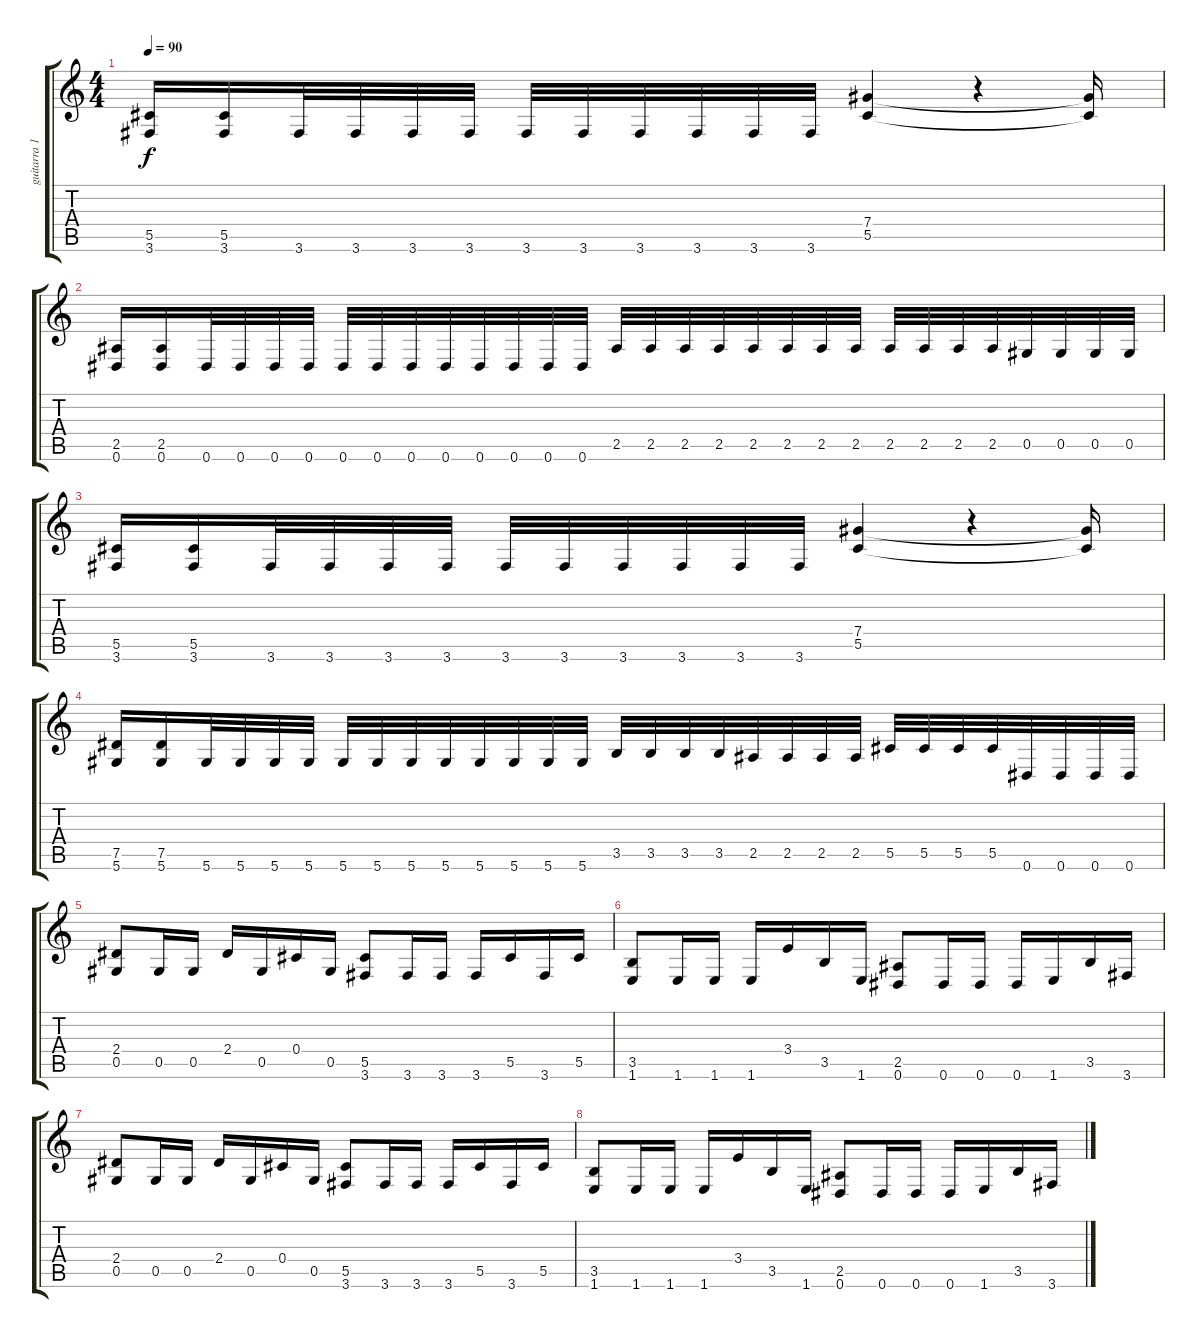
\track ("guitarra 1" "guitarra 1") {instrument distortionguitar}
\staff {score tabs}
\tuning (Eb4 Bb3 Gb3 Db3 Ab2 Eb2) {hide}
\ts (4 4)
\tempo 90
\clef g2
\ks c
(5.5 3.6).16{dy f} (5.5 3.6).16 3.6.32 3.6.32 3.6.32 3.6.32 3.6.32 3.6.32 3.6.32 3.6.32 3.6.32 3.6.32 (7.4 5.5).4 r.4 (7.4{t} 5.5{t}).16 |
(2.5 0.6).16 (2.5 0.6).16 0.6.32 0.6.32 0.6.32 0.6.32 0.6.32 0.6.32 0.6.32 0.6.32 0.6.32 0.6.32 0.6.32 0.6.32 2.5.32 2.5.32 2.5.32 2.5.32 2.5.32 2.5.32 2.5.32 2.5.32 2.5.32 2.5.32 2.5.32 2.5.32 0.5.32 0.5.32 0.5.32 0.5.32 |
(5.5 3.6).16 (5.5 3.6).16 3.6.32 3.6.32 3.6.32 3.6.32 3.6.32 3.6.32 3.6.32 3.6.32 3.6.32 3.6.32 (7.4 5.5).4 r.4 (7.4{t} 5.5{t}).16 |
(7.5 5.6).16 (7.5 5.6).16 5.6.32 5.6.32 5.6.32 5.6.32 5.6.32 5.6.32 5.6.32 5.6.32 5.6.32 5.6.32 5.6.32 5.6.32 3.5.32 3.5.32 3.5.32 3.5.32 2.5.32 2.5.32 2.5.32 2.5.32 5.5.32 5.5.32 5.5.32 5.5.32 0.6.32 0.6.32 0.6.32 0.6.32 |
(2.4 0.5).8{volume 15} 0.5.16 0.5.16 2.4.16 0.5.16 0.4.16 0.5.16 (5.5 3.6).8 3.6.16 3.6.16 3.6.16 5.5.16 3.6.16 5.5.16 |
(3.5 1.6).8 1.6.16 1.6.16 1.6.16 3.4.16 3.5.16 1.6.16 (2.5 0.6).8 0.6.16 0.6.16 0.6.16 1.6.16 3.5.16 3.6.16 |
(2.4 0.5).8 0.5.16 0.5.16 2.4.16 0.5.16 0.4.16 0.5.16 (5.5 3.6).8 3.6.16 3.6.16 3.6.16 5.5.16 3.6.16 5.5.16 |
(3.5 1.6).8 1.6.16 1.6.16 1.6.16 3.4.16 3.5.16 1.6.16 (2.5 0.6).8 0.6.16 0.6.16 0.6.16 1.6.16 3.5.16 3.6.16
